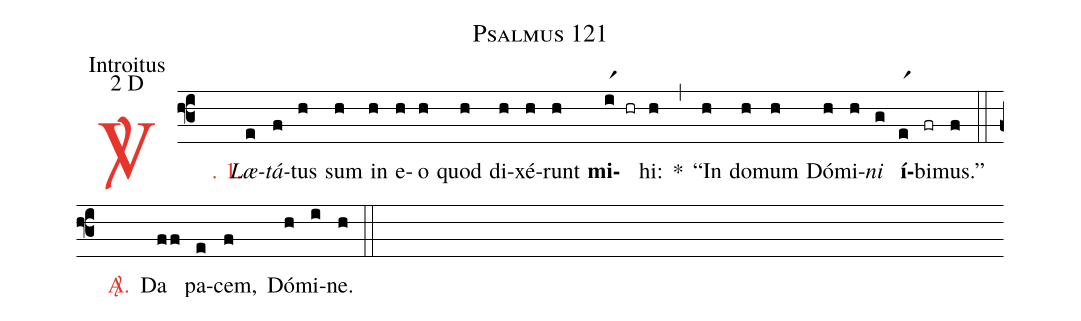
name: Psalmus 121;
office-part: Introitus;
mode: 2;
mode-differentia: D;
%%
(f3)

<c><sp>V/</sp>. 1.</c>() <i>Læ</i>(e)<i>tá</i>(f)tus(h) sum(h) in(h) e(h)o(h) quod(h) di(h)xé(h)runt(h) <b>mi</b>(ir1 hr)hi:(h) *(,) ``In(h) do(h)mum(h) Dó(h)mi(h)<i>ni</i>(g) <b>í</b>(er1)bi(fr)mus.''(f)

(::)

<nlba><c><sp>A/</sp>.</c>() Da</nlba>(ff) pa(e)cem,(f) Dó(h)mi(i)ne.(h)

(::)
